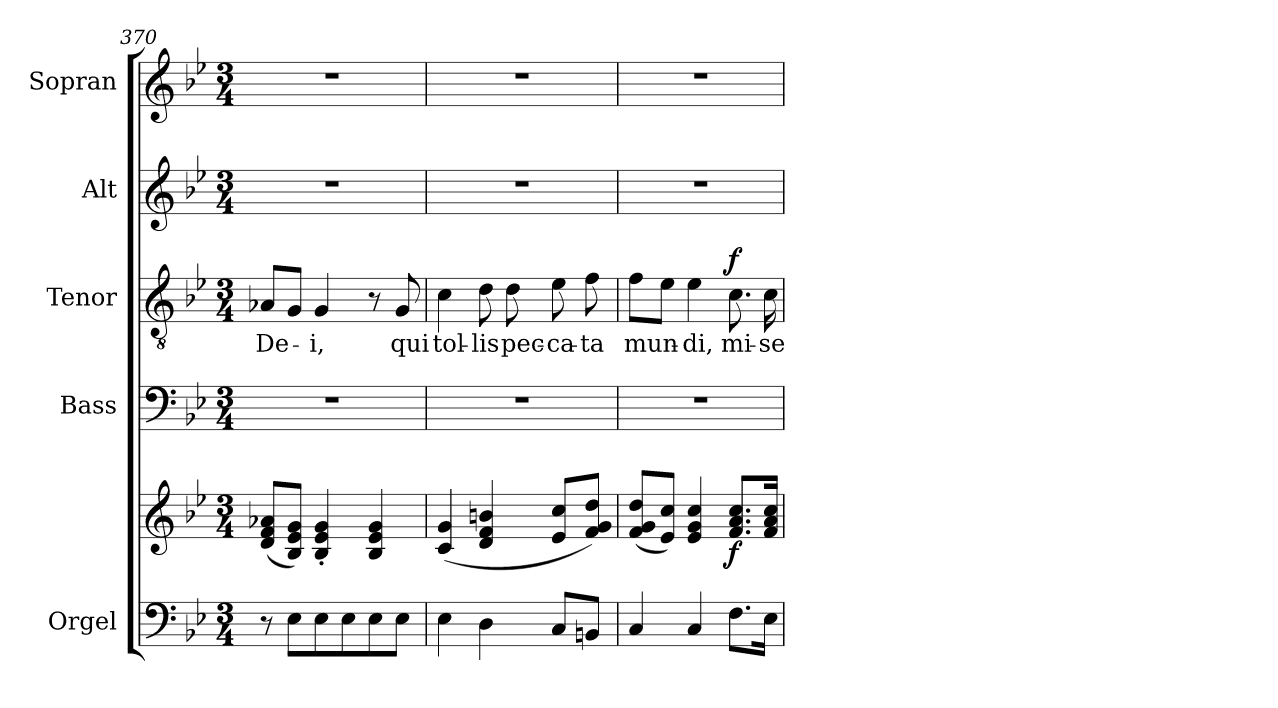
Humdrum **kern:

**kern	**kern	**dynam	**kern	**kern	**text	**dynam	**kern	**kern
*part5	*part5	*part5	*part4	*part3	*part3	*part3	*part2	*part1
*staff6	*staff5	*staff5/6	*staff4	*staff3	*staff3	*staff3	*staff2	*staff1
*I"Orgel	*	*	*I"Bass	*I"Tenor	*	*	*I"Alt	*I"Sopran
*I'Org.	*	*	*I'B.	*I'T.	*	*	*I'A.	*I'S.
!!LO:PB:g=z
*clefF4	*clefG2	*	*clefF4	*clefGv2	*	*	*clefG2	*clefG2
*k[b-e-]	*k[b-e-]	*	*k[b-e-]	*k[b-e-]	*	*	*k[b-e-]	*k[b-e-]
*B-:	*B-:	*	*B-:	*B-:	*	*	*B-:	*B-:
*M3/4	*M3/4	*	*M3/4	*M3/4	*	*	*M3/4	*M3/4
=370	=370	=370	=370	=370	=370	=370	=370	=370
!	!	!	!	!	!LO:LY:b	!	!	!
8r	(<8d/ 8f/ 8a-X/L	.	2.r	8A-X/L	De-	.	2.r	2.r
8E-\L	8B-/ 8e-/ 8g/J)	.	.	8G/J	.	.	.	.
!	!	!	!	!	!LO:LY:b	!	!	!
8E-\	4B-/'< 4e-/'< 4g/'<	.	.	4G/	-i,	.	.	.
8E-\	.	.	.	.	.	.	.	.
8E-\	4B-/ 4e-/ 4g/	.	.	8r	.	.	.	.
!	!	!	!	!	!LO:LY:b	!	!	!
8E-\J	.	.	.	8G/	qui	.	.	.
=371	=371	=371	=371	=371	=371	=371	=371	=371
!	!	!	!	!	!LO:LY:b	!	!	!
4E-\	(4c/ 4g/	.	2.r	4c\	tol-	.	2.r	2.r
!	!	!	!	!	!LO:LY:b	!	!	!
4D\	4d/ 4f/ 4bn/	.	.	8d\	-lis	.	.	.
!	!	!	!	!	!LO:LY:b	!	!	!
.	.	.	.	8d\	pec-	.	.	.
!	!	!	!	!	!LO:LY:b	!	!	!
8C/L	8e-/ 8cc/L	.	.	8e-\	-ca-	.	.	.
!	!	!	!	!	!LO:LY:b	!	!	!
8BBn/J	8f/ 8g/ 8dd/J)	.	.	8f\	-ta	.	.	.
=372	=372	=372	=372	=372	=372	=372	=372	=372
!	!	!	!	!	!LO:LY:b	!	!	!
4C/	(>8f/ 8g/ 8dd/L	.	2.r	8f\L	mun-	.	2.r	2.r
.	8e-/ 8cc/J)	.	.	8e-\J	.	.	.	.
!	!	!	!	!	!LO:LY:b	!	!	!
4C/	4e-/ 4g/ 4cc/	.	.	4e-\	-di,	.	.	.
!	!	!LO:DY:b	!	!	!LO:LY:b	!LO:DY:a	!	!
8.F\L	8.f/ 8.a/ 8.cc/L	f	.	8.c\	mi-	f	.	.
!	!	!	!	!	!LO:LY:b	!	!	!
16E-\Jk	16f/ 16a/ 16cc/Jk	.	.	16c\	-se-	.	.	.
=	=	=	=	=	=	=	=	=
*-	*-	*-	*-	*-	*-	*-	*-	*-
